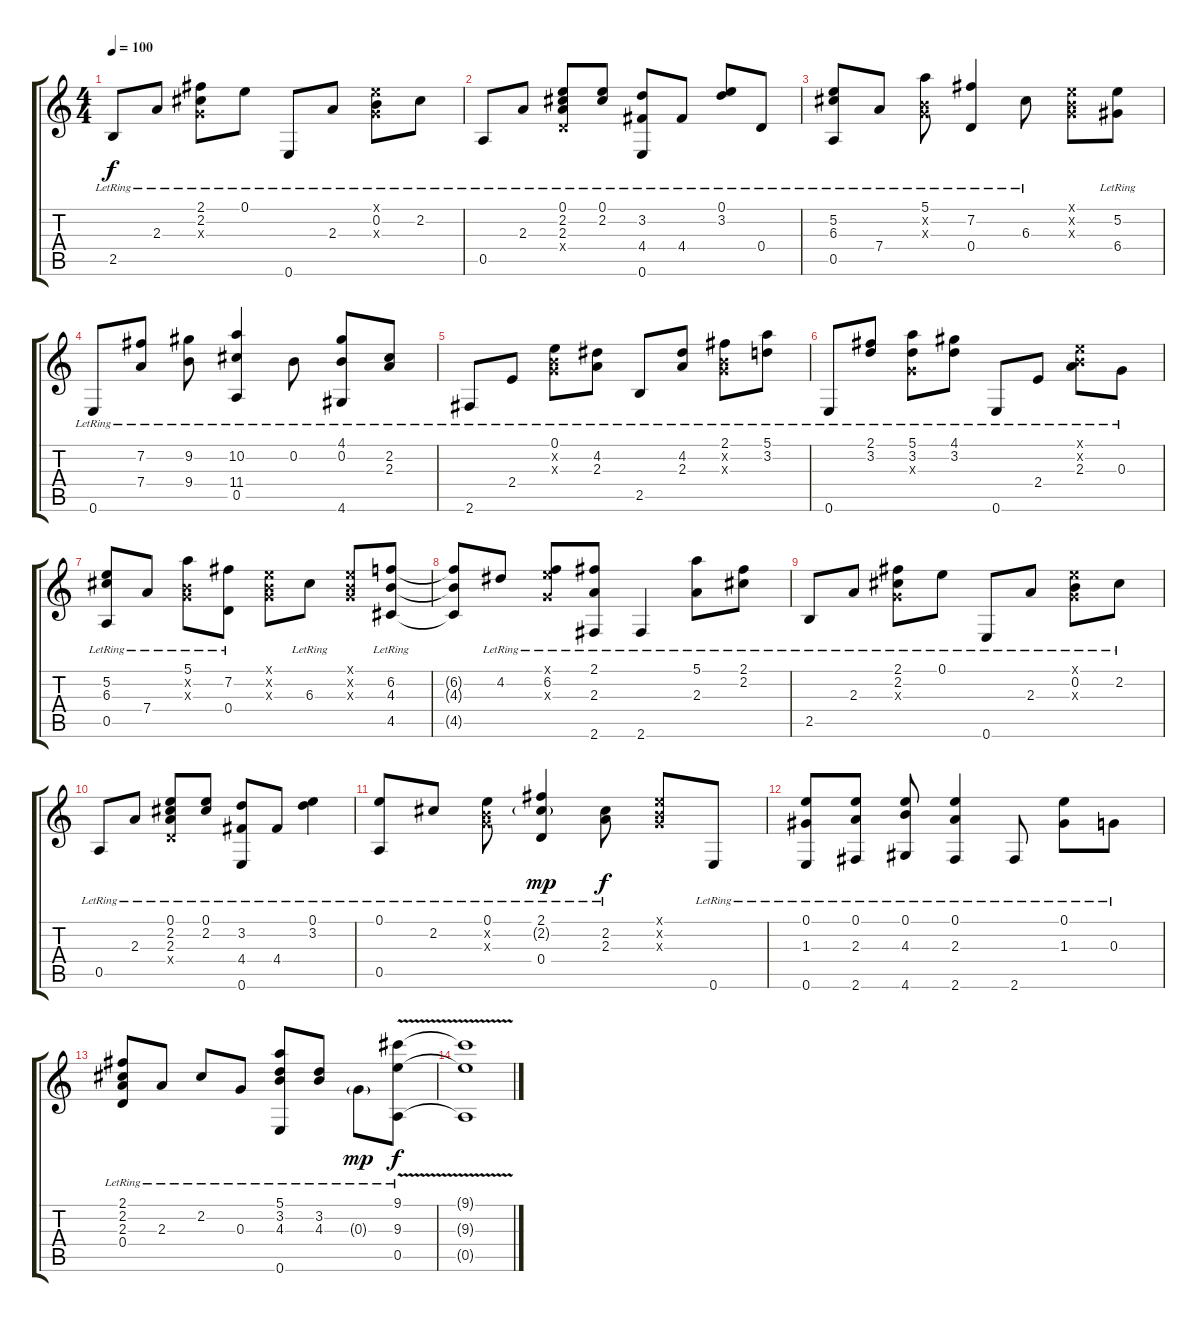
\track "" {instrument acousticguitarsteel}
\staff {score tabs}
\tuning (E4 B3 G3 D3 A2 E2) {hide}
\ts (4 4)
\tempo 100
\clef g2
\ks c
2.5{lr}.8{dy f} 2.3{lr}.8 (2.1{lr} 2.2{lr} 0.3{x}).8 0.1{lr}.8 0.6{lr}.8 2.3{lr}.8 (0.1{x} 0.2{lr} 0.3{x}).8 2.2{lr}.8 |
0.5{lr}.8 2.3{lr}.8 (0.1{lr} 2.2{lr} 2.3{lr} 0.4{x}).8 (0.1{lr} 2.2{lr}).8 (3.2{lr} 4.4{lr} 0.6{lr}).8 4.4{lr}.8 (0.1{lr} 3.2{lr}).8 0.4{lr}.8 |
(5.2{lr} 6.3{lr} 0.5{lr}).8 7.4{lr}.8 (5.1{lr} 0.2{x} 0.3{x}).8 (7.2{lr} 0.4{lr}).4 6.3{lr}.8 (0.1{x} 0.2{x} 0.3{x}).8 (5.2{lr} 6.4{lr}).8 |
0.6{lr}.8 (7.2{lr} 7.4{lr}).8 (9.2{lr} 9.4{lr}).8 (10.2{lr} 11.4{lr} 0.5{lr}).4 0.2{lr}.8 (4.1{lr} 0.2{lr} 4.6{lr}).8 (2.2{lr} 2.3{lr}).8 |
2.6{lr}.8 2.4{lr}.8 (0.1{lr} 0.2{x} 0.3{x}).8 (4.2{lr} 2.3{lr}).8 2.5{lr}.8 (4.2{lr} 2.3{lr}).8 (2.1{lr} 0.2{x} 0.3{x}).8 (5.1{lr} 3.2{lr}).8 |
0.6{lr}.8 (2.1{lr} 3.2{lr}).8 (5.1{lr} 3.2{lr} 0.3{x}).8 (4.1{lr} 3.2{lr}).8 0.6{lr}.8 2.4{lr}.8 (0.1{x} 0.2{x} 2.3{lr}).8 0.3{lr}.8 |
(5.2{lr} 6.3{lr} 0.5{lr}).8 7.4{lr}.8 (5.1{lr} 0.2{x} 0.3{x}).8 (7.2{lr} 0.4{lr}).8 (0.1{x} 0.2{x} 0.3{x}).8 6.3{lr}.8 (0.1{x} 0.2{x} 0.3{x}).8 (6.2{lr} 4.3{lr} 4.5{lr}).8 |
(6.2{t} 4.3{t} 4.5{t}).8 4.2{lr}.8 (0.1{x} 6.2{lr} 0.3{x}).8 (2.1{lr} 2.3{lr} 2.6{lr}).8 2.6{lr}.4 (5.1{lr} 2.3{lr}).8 (2.1{lr} 2.2{lr}).8 |
2.5{lr}.8 2.3{lr}.8 (2.1{lr} 2.2{lr} 0.3{x}).8 0.1{lr}.8 0.6{lr}.8 2.3{lr}.8 (0.1{x} 0.2{lr} 0.3{x}).8 2.2{lr}.8 |
0.5{lr}.8 2.3{lr}.8 (0.1{lr} 2.2{lr} 2.3{lr} 0.4{x}).8 (0.1{lr} 2.2{lr}).8 (3.2{lr} 4.4{lr} 0.6{lr}).8 4.4{lr}.8 (0.1{lr} 3.2{lr}).4 |
(0.1{lr} 0.5{lr}).8 2.2{lr}.8 (0.1{lr} 0.2{x} 0.3{x}).8 (2.1{lr} 2.2{g lr} 0.4{lr}).4{dy mp} (2.2{lr} 2.3{lr}).8{dy f} (0.1{x} 0.2{x} 0.3{x}).8 0.6{lr}.8 |
(0.1{lr} 1.3{lr} 0.6{lr}).8 (0.1{lr} 2.3{lr} 2.6{lr}).8 (0.1{lr} 4.3{lr} 4.6{lr}).8 (0.1{lr} 2.3{lr} 2.6{lr}).4 2.6{lr}.8 (0.1{lr} 1.3{lr}).8 0.3{lr}.8 |
(2.1{lr} 2.2{lr} 2.3{lr} 0.4{lr}).8 2.3{lr}.8 2.2{lr}.8 0.3{lr}.8 (5.1{lr} 3.2{lr} 4.3{lr} 0.6{lr}).8 (3.2{lr} 4.3{lr}).8 0.3{g lr}.8{dy mp} (9.1{v lr} 9.3{lr} 0.5{lr}).8{dy f} |
(9.1{t} 9.3{t} 0.5{t}).1
